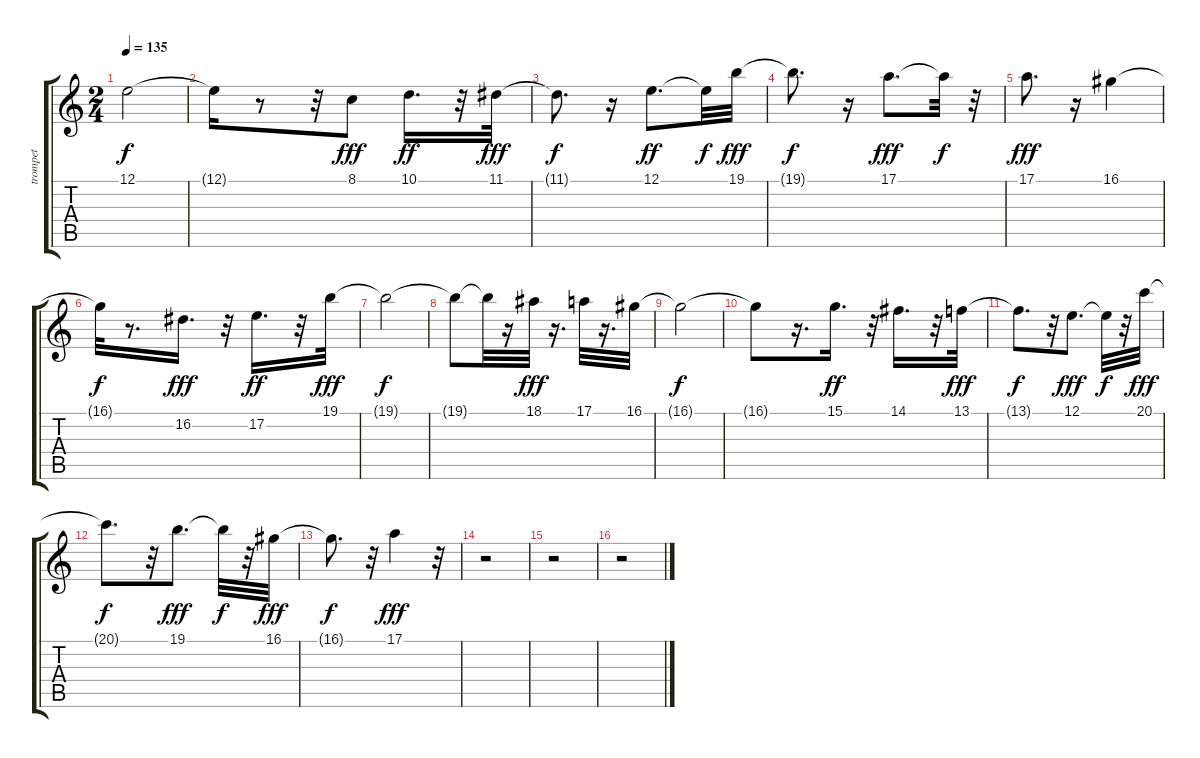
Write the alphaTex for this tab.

\track ("trompet" "trompet") {instrument trumpet}
\staff {score tabs}
\tuning (E4 B3 G3 D3 A2 E2) {hide}
\ts (2 4)
\tempo 135
\clef g2
\ks c
12.1{t}.2{dy f} |
12.1{t}.16 r.8 r.32 8.1.8{dy fff} 10.1.16{d dy ff} r.32 11.1.32{dy fff} |
11.1{t}.8{d dy f} r.16 12.1.8{d dy ff} 12.1{t}.32{dy f} 19.1.32{dy fff} |
19.1{t}.8{d dy f} r.16 17.1.8{d dy fff} 17.1{t}.32{dy f} r.32 |
17.1.8{d dy fff} r.16 16.1.4 |
16.1{t}.32{dy f} r.8{d} 16.2.16{d dy fff} r.32 17.2.16{d dy ff} r.32 19.1.32{dy fff} |
19.1{t}.2{dy f} |
19.1{t}.8 19.1{t}.32 r.16 18.1.32{dy fff} r.16{d} 17.1.32 r.16{d} 16.1.32 |
16.1{t}.2{dy f} |
16.1{t}.8 r.16{d} 15.1.16{d dy ff} r.32 14.1.16{d} r.32 13.1.32{dy fff} |
13.1{t}.8{d dy f} r.32 12.1.8{d dy fff} 12.1{t}.32{dy f} r.32 20.1.32{dy fff} |
20.1{t}.8{d dy f} r.32 19.1.8{d dy fff} 19.1{t}.32{dy f} r.32 16.1.32{dy fff} |
16.1{t}.8{d dy f} r.32 17.1.4{dy fff} r.32 |
r.2 |
r.2 |
r.2
